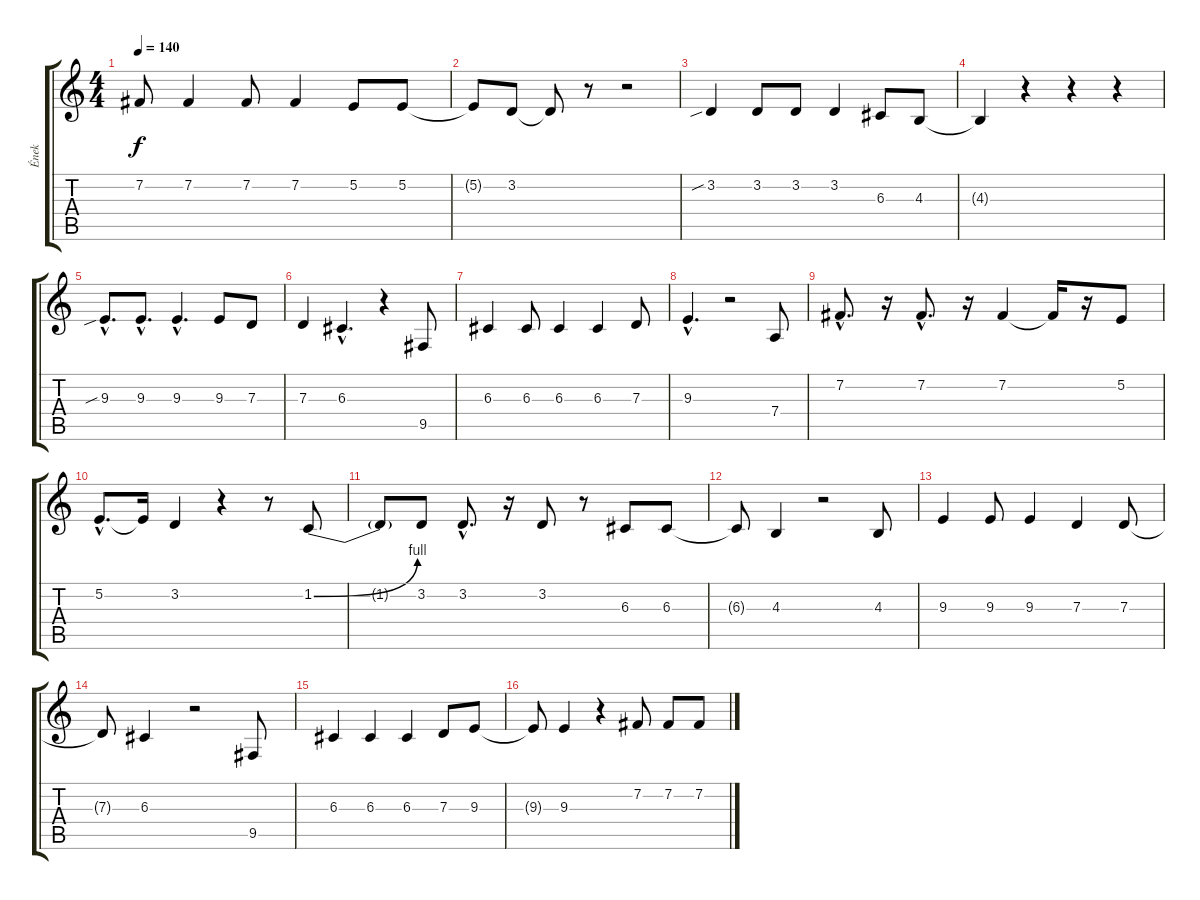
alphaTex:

\track ("Ének" "Ének") {instrument altosax}
\staff {score tabs}
\tuning (E4 B3 G3 D3 A2 E2) {hide}
\ts (4 4)
\tempo 140
\clef g2
\ks c
7.2.8{dy f} 7.2.4 7.2.8 7.2.4 5.2.8 5.2.8 |
5.2{t}.8 3.2.8 3.2{t}.8 r.8 r.2 |
3.2{sib}.4 3.2.8 3.2.8 3.2.4 6.3.8 4.3.8 |
4.3{t}.4 r.4 r.4 r.4 |
9.3{sib hac}.8{d} 9.3{hac}.8{d} 9.3{hac}.4{d} 9.3.8 7.3.8 |
7.3.4 6.3{hac}.4{d} r.4 9.5.8 |
6.3.4 6.3.8 6.3.4 6.3.4 7.3.8 |
9.3{hac}.4{d} r.2 7.4.8 |
7.2{hac}.8{d} r.16 7.2{hac}.8{d} r.16 7.2.4 7.2{t}.16 r.16 5.2.8 |
5.2{hac}.8{d} 5.2{t}.16 3.2.4 r.4 r.8 1.2{be (bend 0 0 60 4)}.8 |
1.2{t}.8 3.2.8 3.2{hac}.8{d} r.16 3.2.8 r.8 6.3.8 6.3.8 |
6.3{t}.8 4.3.4 r.2 4.3.8 |
9.3.4 9.3.8 9.3.4 7.3.4 7.3.8 |
7.3{t}.8 6.3.4 r.2 9.5.8 |
6.3.4 6.3.4 6.3.4 7.3.8 9.3.8 |
9.3{t}.8 9.3.4 r.4 7.2.8 7.2.8 7.2.8
